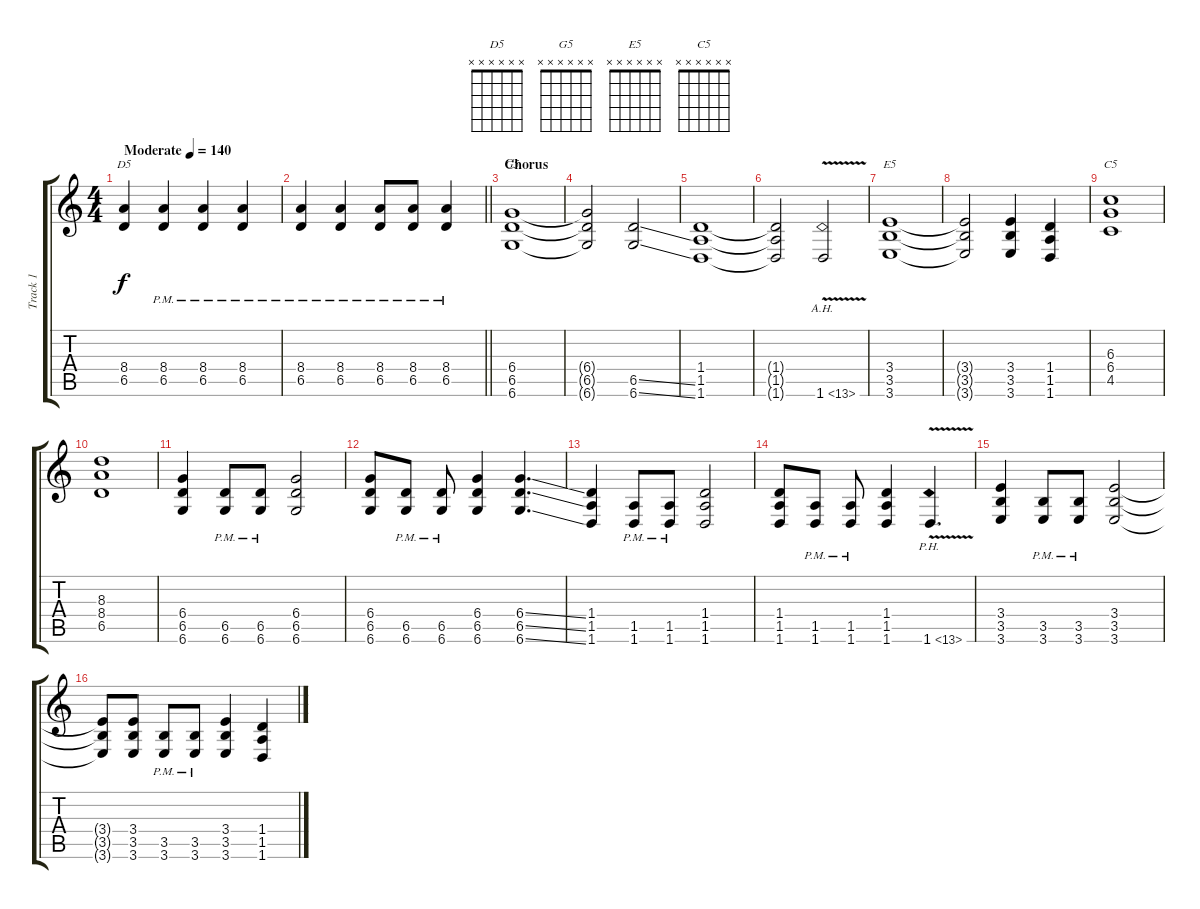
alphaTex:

\track ("Track 1" "Track 1") {instrument distortionguitar}
\staff {score tabs}
\tuning (Eb4 Bb3 Gb3 Db3 Ab2 Db2) {hide}
\chord ("D5" x x x x x x)
\chord ("G5" x x x x x x)
\chord ("E5" x x x x x x)
\chord ("C5" x x x x x x)
\ts (4 4)
\tempo (140 "Moderate")
\clef g2
\ks c
(8.4 6.5).4{ch "D5" dy f instrument distortionguitar} (8.4{pm} 6.5{pm}).4 (8.4{pm} 6.5{pm}).4 (8.4{pm} 6.5{pm}).4 |
\barLineRight lightlight
(8.4{pm} 6.5{pm}).4 (8.4{pm} 6.5{pm}).4 (8.4{pm} 6.5{pm}).8 (8.4{pm} 6.5{pm}).8 (8.4{pm} 6.5{pm}).4 |
\section ("" "Chorus")
(6.4 6.5 6.6).1{ch "G5"} |
(6.4{t} 6.5{t} 6.6{t}).2 (6.5{ss} 6.6{ss}).2 |
(1.4 1.5 1.6).1 |
(1.4{t} 1.5{t} 1.6{t}).2 1.6{ah 12 v}.2 |
(3.4 3.5 3.6).1{ch "E5"} |
(3.4{t} 3.5{t} 3.6{t}).2 (3.4 3.5 3.6).4 (1.4 1.5 1.6).4 |
(6.3 6.4 4.5).1{ch "C5"} |
(8.3 8.4 6.5).1 |
(6.4 6.5 6.6).4 (6.5{pm} 6.6{pm}).8 (6.5{pm} 6.6{pm}).8 (6.4 6.5 6.6).2 |
(6.4 6.5 6.6).8 (6.5{pm} 6.6{pm}).8 (6.5{pm} 6.6{pm}).8 (6.4 6.5 6.6).4 (6.4{ss} 6.5{ss} 6.6{ss}).4{d} |
(1.4 1.5 1.6).4 (1.5{pm} 1.6{pm}).8 (1.5{pm} 1.6{pm}).8 (1.4 1.5 1.6).2 |
(1.4 1.5 1.6).8 (1.5{pm} 1.6{pm}).8 (1.5{pm} 1.6{pm}).8 (1.4 1.5 1.6).4 1.6{ph 12 v}.4{d} |
(3.4 3.5 3.6).4 (3.5{pm} 3.6{pm}).8 (3.5{pm} 3.6{pm}).8 (3.4 3.5 3.6).2 |
(3.4{t} 3.5{t} 3.6{t}).8 (3.4 3.5 3.6).8 (3.5{pm} 3.6{pm}).8 (3.5{pm} 3.6{pm}).8 (3.4 3.5 3.6).4 (1.4 1.5 1.6).4
